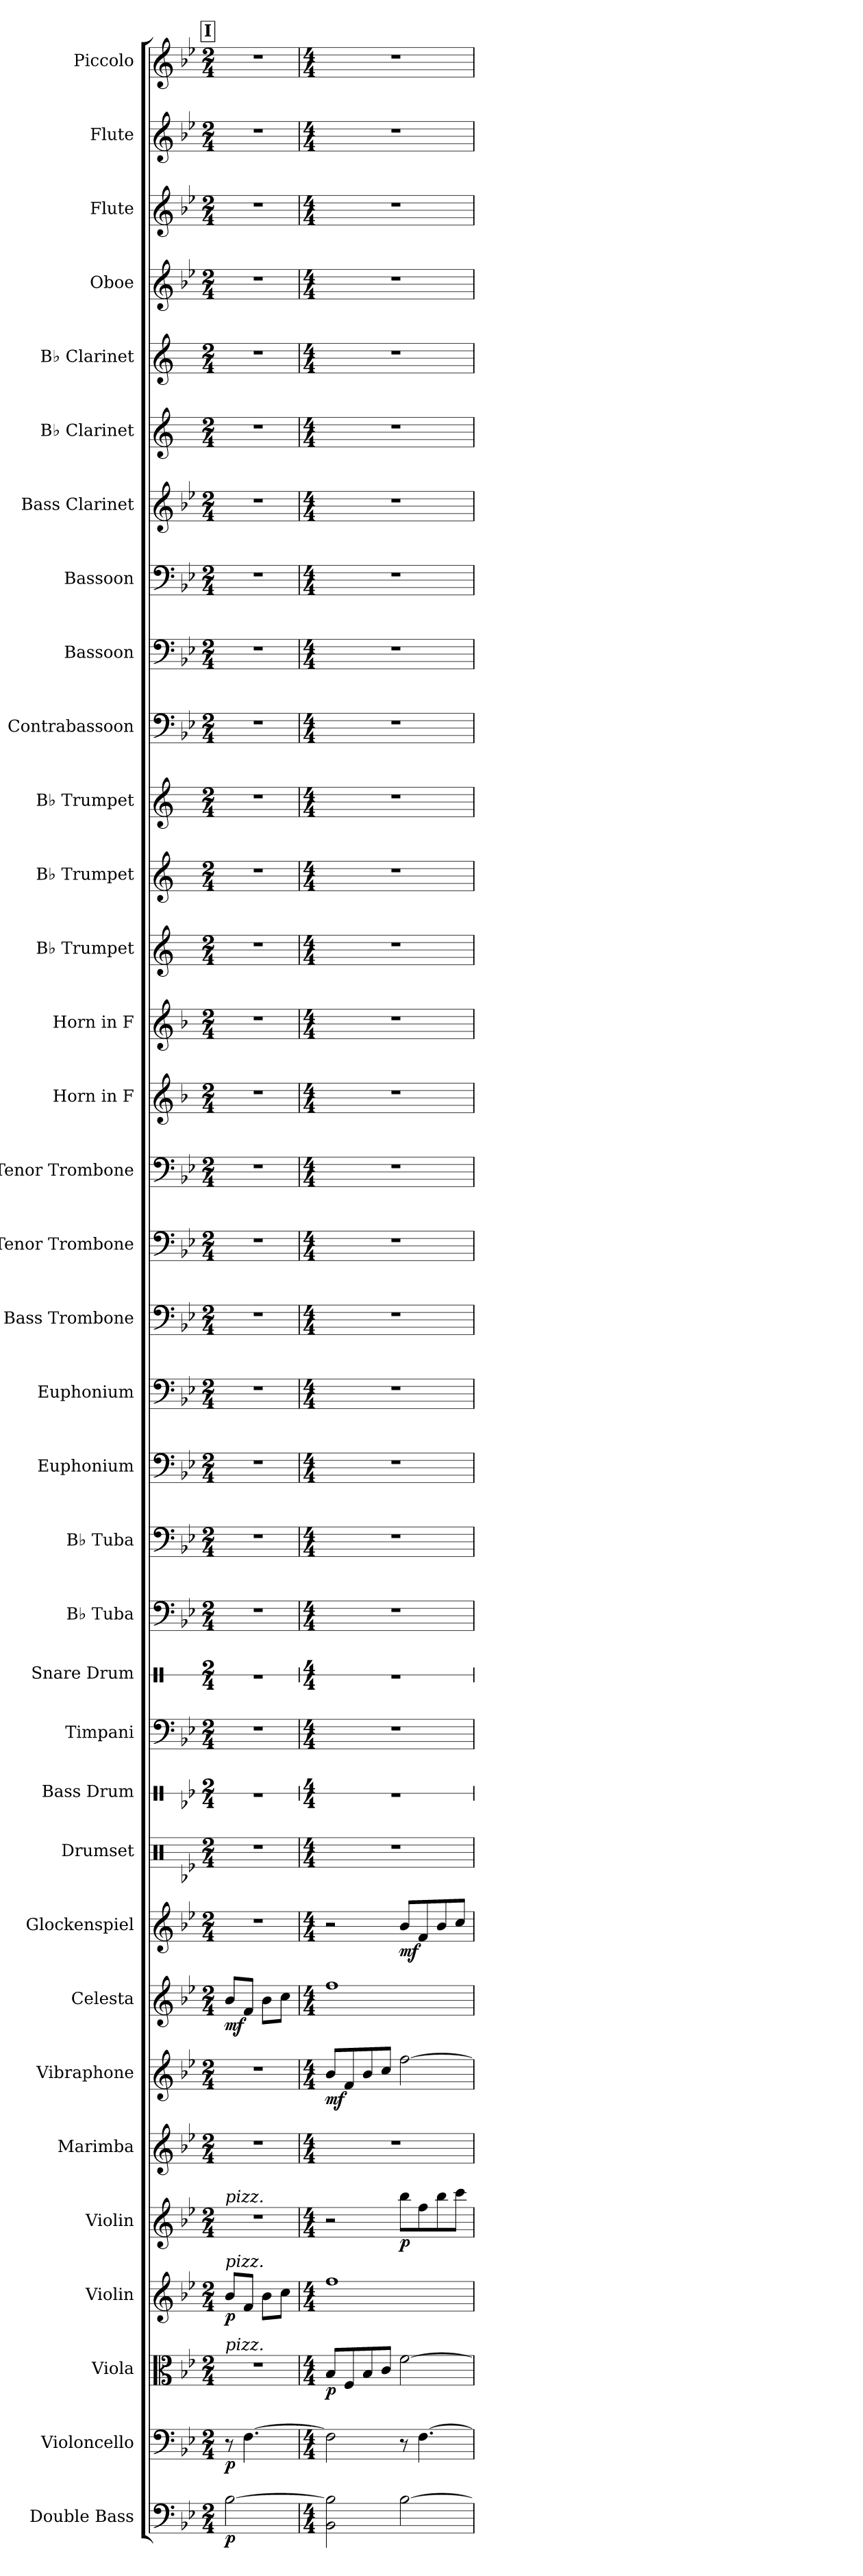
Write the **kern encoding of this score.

**kern	**dynam	**kern	**dynam	**kern	**dynam	**kern	**dynam	**kern	**dynam	**kern	**kern	**dynam	**kern	**dynam	**kern	**dynam	**kern	**kern	**kern	**kern	**kern	**kern	**kern	**kern	**kern	**kern	**kern	**kern	**kern	**kern	**kern	**kern	**kern	**kern	**kern	**kern	**kern	**kern	**kern	**kern	**kern	**kern
*part35	*part35	*part34	*part34	*part33	*part33	*part32	*part32	*part31	*part31	*part30	*part29	*part29	*part28	*part28	*part27	*part27	*part26	*part25	*part24	*part23	*part22	*part21	*part20	*part19	*part18	*part17	*part16	*part15	*part14	*part13	*part12	*part11	*part10	*part9	*part8	*part7	*part6	*part5	*part4	*part3	*part2	*part1
*staff35	*staff35	*staff34	*staff34	*staff33	*staff33	*staff32	*staff32	*staff31	*staff31	*staff30	*staff29	*staff29	*staff28	*staff28	*staff27	*staff27	*staff26	*staff25	*staff24	*staff23	*staff22	*staff21	*staff20	*staff19	*staff18	*staff17	*staff16	*staff15	*staff14	*staff13	*staff12	*staff11	*staff10	*staff9	*staff8	*staff7	*staff6	*staff5	*staff4	*staff3	*staff2	*staff1
*I"Double Bass	*	*I"Violoncello	*	*I"Viola	*	*I"Violin	*	*I"Violin	*	*I"Marimba	*I"Vibraphone	*	*I"Celesta	*	*I"Glockenspiel	*	*I"Drumset	*I"Bass Drum	*I"Timpani	*I"Snare Drum	*I"B♭ Tuba	*I"B♭ Tuba	*I"Euphonium	*I"Euphonium	*I"Bass Trombone	*I"Tenor Trombone	*I"Tenor Trombone	*I"Horn in F	*I"Horn in F	*I"B♭ Trumpet	*I"B♭ Trumpet	*I"B♭ Trumpet	*I"Contrabassoon	*I"Bassoon	*I"Bassoon	*I"Bass Clarinet	*I"B♭ Clarinet	*I"B♭ Clarinet	*I"Oboe	*I"Flute	*I"Flute	*I"Piccolo
*I'Db.	*	*I'Vc.	*	*I'Vla.	*	*I'Vln.	*	*I'Vln.	*	*I'Mrm.	*I'Vib.	*	*I'Cel.	*	*I'Glk.	*	*I'Drs.	*I'B. Dr.	*I'Timp.	*I'Sn. Dr.	*I'B♭ Tu.	*I'B♭ Tu.	*I'Euph.	*I'Euph.	*I'B. Tbn.	*I'T. Tbn.	*I'T. Tbn.	*	*	*I'B♭ Tpt.	*I'B♭ Tpt.	*I'B♭ Tpt.	*I'Cbsn.	*I'Bsn.	*I'Bsn.	*I'B. Cl.	*I'B♭ Cl.	*I'B♭ Cl.	*I'Ob.	*I'Fl.	*I'Fl.	*I'Picc.
*	*	*	*	*	*	*	*	*	*	*	*	*	*	*	*	*	*	*stria1	*	*stria1	*	*	*	*	*	*	*	*	*	*	*	*	*	*	*	*	*	*	*	*	*	*
*clefF4	*	*clefF4	*	*clefC3	*	*clefG2	*	*clefG2	*	*clefG2	*clefG2	*	*clefG2	*	*clefG2	*	*clefX	*clefX	*clefF4	*clefX	*clefF4	*clefF4	*clefF4	*clefF4	*clefF4	*clefF4	*clefF4	*clefG2	*clefG2	*clefG2	*clefG2	*clefG2	*clefF4	*clefF4	*clefF4	*clefG2	*clefG2	*clefG2	*clefG2	*clefG2	*clefG2	*clefG2
*ITrd7c12	*	*	*	*	*	*	*	*	*	*	*	*	*ITrd-7c-12	*	*ITrd-14c-24	*	*	*	*	*	*	*	*	*	*	*	*	*ITrd4c7	*ITrd4c7	*ITrd1c2	*ITrd1c2	*ITrd1c2	*ITrd7c12	*	*	*ITrd8c14	*ITrd1c2	*ITrd1c2	*	*	*	*ITrd-7c-12
*k[b-e-]	*	*k[b-e-]	*	*k[b-e-]	*	*k[b-e-]	*	*k[b-e-]	*	*k[b-e-]	*k[b-e-]	*	*k[b-e-]	*	*k[b-e-]	*	*k[b-e-]	*k[b-e-]	*k[b-e-]	*k[]	*k[b-e-]	*k[b-e-]	*k[b-e-]	*k[b-e-]	*k[b-e-]	*k[b-e-]	*k[b-e-]	*k[b-e-]	*k[b-e-]	*k[b-e-]	*k[b-e-]	*k[b-e-]	*k[b-e-]	*k[b-e-]	*k[b-e-]	*k[b-e-]	*k[b-e-]	*k[b-e-]	*k[b-e-]	*k[b-e-]	*k[b-e-]	*k[b-e-]
*M2/4	*	*M2/4	*	*M2/4	*	*M2/4	*	*M2/4	*	*M2/4	*M2/4	*	*M2/4	*	*M2/4	*	*M2/4	*M2/4	*M2/4	*M2/4	*M2/4	*M2/4	*M2/4	*M2/4	*M2/4	*M2/4	*M2/4	*M2/4	*M2/4	*M2/4	*M2/4	*M2/4	*M2/4	*M2/4	*M2/4	*M2/4	*M2/4	*M2/4	*M2/4	*M2/4	*M2/4	*M2/4
*MM65	*	*MM65	*	*MM65	*	*MM65	*	*MM65	*	*MM65	*MM65	*	*MM65	*	*MM65	*	*MM65	*MM65	*MM65	*MM65	*MM65	*MM65	*MM65	*MM65	*MM65	*MM65	*MM65	*MM65	*MM65	*MM65	*MM65	*MM65	*MM65	*MM65	*MM65	*MM65	*MM65	*MM65	*MM65	*MM65	*MM65	*MM65
!!LO:REH:place=s1:a:B:fs=25:t=I
=1	=1	=1	=1	=1	=1	=1	=1	=1	=1	=1	=1	=1	=1	=1	=1	=1	=1	=1	=1	=1	=1	=1	=1	=1	=1	=1	=1	=1	=1	=1	=1	=1	=1	=1	=1	=1	=1	=1	=1	=1	=1	=1
!	!	!	!	!	!	!	!	!LO:TX:a:i:t=pizz.	!	!	!	!	!	!	!	!	!	!	!	!	!	!	!	!	!	!	!	!	!	!	!	!	!	!	!	!	!	!	!	!	!	!
!	!	!	!	!	!	!LO:TX:a:i:t=pizz.	!	!	!	!	!	!	!	!	!	!	!	!	!	!	!	!	!	!	!	!	!	!	!	!	!	!	!	!	!	!	!	!	!	!	!	!
!	!	!	!	!LO:TX:a:i:t=pizz.	!	!	!	!	!	!	!	!	!	!	!	!	!	!	!	!	!	!	!	!	!	!	!	!	!	!	!	!	!	!	!	!	!	!	!	!	!	!
!	!LO:DY:b	!	!LO:DY:b	!	!	!	!LO:DY:b	!	!	!	!	!	!	!LO:DY:b	!	!	!	!	!	!	!	!	!	!	!	!	!	!	!	!	!	!	!	!	!	!	!	!	!	!	!	!
[2BB-\	p	8r	p	2r	.	8b-/L	p	2r	.	2r	2r	.	8bb-/L	mf	2r	.	2r	2r	2r	2r	2r	2r	2r	2r	2r	2r	2r	2r	2r	2r	2r	2r	2r	2r	2r	2r	2r	2r	2r	2r	2r	2r
.	.	[4.F\	.	.	.	8f/J	.	.	.	.	.	.	8ff/J	.	.	.	.	.	.	.	.	.	.	.	.	.	.	.	.	.	.	.	.	.	.	.	.	.	.	.	.	.
.	.	.	.	.	.	8b-\L	.	.	.	.	.	.	8bb-\L	.	.	.	.	.	.	.	.	.	.	.	.	.	.	.	.	.	.	.	.	.	.	.	.	.	.	.	.	.
.	.	.	.	.	.	8cc\J	.	.	.	.	.	.	8ccc\J	.	.	.	.	.	.	.	.	.	.	.	.	.	.	.	.	.	.	.	.	.	.	.	.	.	.	.	.	.
=2	=2	=2	=2	=2	=2	=2	=2	=2	=2	=2	=2	=2	=2	=2	=2	=2	=2	=2	=2	=2	=2	=2	=2	=2	=2	=2	=2	=2	=2	=2	=2	=2	=2	=2	=2	=2	=2	=2	=2	=2	=2	=2
*M4/4	*	*M4/4	*	*M4/4	*	*M4/4	*	*M4/4	*	*M4/4	*M4/4	*	*M4/4	*	*M4/4	*	*M4/4	*M4/4	*M4/4	*M4/4	*M4/4	*M4/4	*M4/4	*M4/4	*M4/4	*M4/4	*M4/4	*M4/4	*M4/4	*M4/4	*M4/4	*M4/4	*M4/4	*M4/4	*M4/4	*M4/4	*M4/4	*M4/4	*M4/4	*M4/4	*M4/4	*M4/4
!	!	!	!	!	!LO:DY:b	!	!	!	!	!	!	!LO:DY:b	!	!	!	!	!	!	!	!	!	!	!	!	!	!	!	!	!	!	!	!	!	!	!	!	!	!	!	!	!	!
2BBB-\ 2BB-\]	.	2F\]	.	8B-/L	p	1ff	.	2r	.	1r	8b-/L	mf	1fff	.	2r	.	1r	1r	1r	1r	1r	1r	1r	1r	1r	1r	1r	1r	1r	1r	1r	1r	1r	1r	1r	1r	1r	1r	1r	1r	1r	1r
.	.	.	.	8F/	.	.	.	.	.	.	8f/	.	.	.	.	.	.	.	.	.	.	.	.	.	.	.	.	.	.	.	.	.	.	.	.	.	.	.	.	.	.	.
.	.	.	.	8B-/	.	.	.	.	.	.	8b-/	.	.	.	.	.	.	.	.	.	.	.	.	.	.	.	.	.	.	.	.	.	.	.	.	.	.	.	.	.	.	.
.	.	.	.	8c/J	.	.	.	.	.	.	8cc/J	.	.	.	.	.	.	.	.	.	.	.	.	.	.	.	.	.	.	.	.	.	.	.	.	.	.	.	.	.	.	.
!	!	!	!	!	!	!	!	!	!LO:DY:b	!	!	!	!	!	!	!LO:DY:b	!	!	!	!	!	!	!	!	!	!	!	!	!	!	!	!	!	!	!	!	!	!	!	!	!	!
[2BB-\	.	8r	.	[2f\	.	.	.	8bb-\L	p	.	[2ff\	.	.	.	8bbb-/L	mf	.	.	.	.	.	.	.	.	.	.	.	.	.	.	.	.	.	.	.	.	.	.	.	.	.	.
.	.	[4.F\	.	.	.	.	.	8ff\	.	.	.	.	.	.	8fff/	.	.	.	.	.	.	.	.	.	.	.	.	.	.	.	.	.	.	.	.	.	.	.	.	.	.	.
.	.	.	.	.	.	.	.	8bb-\	.	.	.	.	.	.	8bbb-/	.	.	.	.	.	.	.	.	.	.	.	.	.	.	.	.	.	.	.	.	.	.	.	.	.	.	.
.	.	.	.	.	.	.	.	8ccc\J	.	.	.	.	.	.	8cccc/J	.	.	.	.	.	.	.	.	.	.	.	.	.	.	.	.	.	.	.	.	.	.	.	.	.	.	.
=	=	=	=	=	=	=	=	=	=	=	=	=	=	=	=	=	=	=	=	=	=	=	=	=	=	=	=	=	=	=	=	=	=	=	=	=	=	=	=	=	=	=
*-	*-	*-	*-	*-	*-	*-	*-	*-	*-	*-	*-	*-	*-	*-	*-	*-	*-	*-	*-	*-	*-	*-	*-	*-	*-	*-	*-	*-	*-	*-	*-	*-	*-	*-	*-	*-	*-	*-	*-	*-	*-	*-
